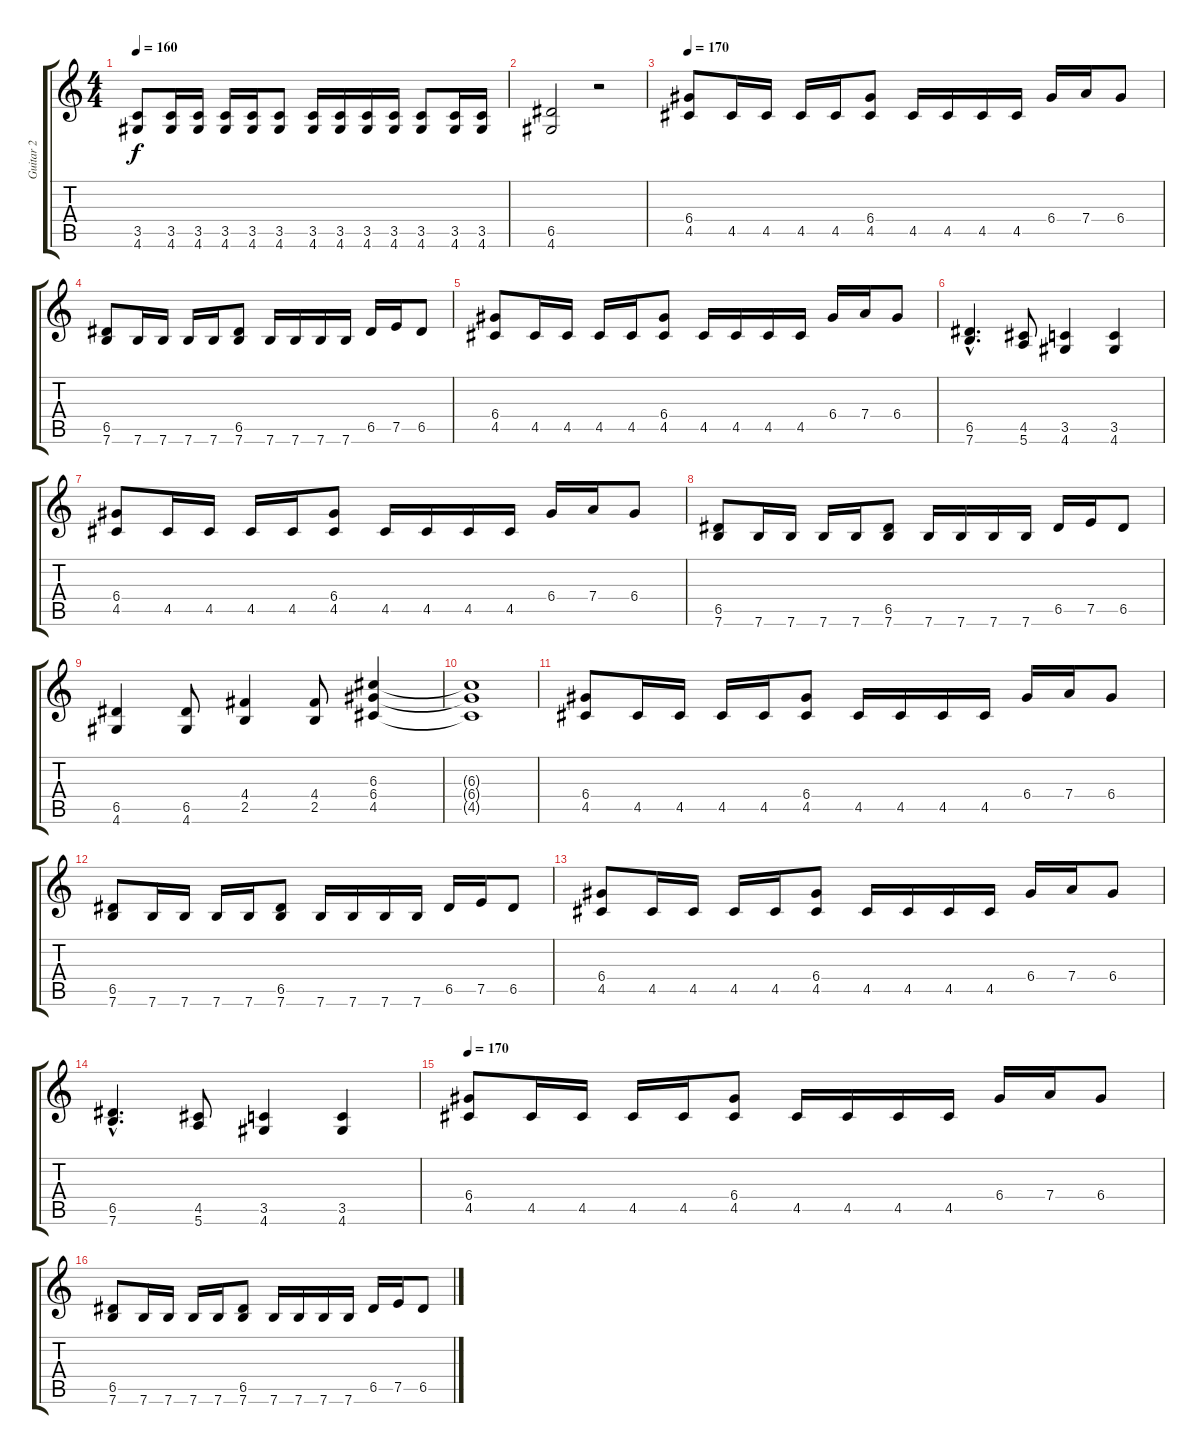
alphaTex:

\track ("Guitar 2" "Guitar 2") {instrument distortionguitar}
\staff {score tabs}
\tuning (E4 B3 G3 D3 A2 E2) {hide}
\ts (4 4)
\tempo 160
\clef g2
\ks c
(3.5 4.6).8{dy f} (3.5 4.6).16 (3.5 4.6).16 (3.5 4.6).16 (3.5 4.6).16 (3.5 4.6).8 (3.5 4.6).16 (3.5 4.6).16 (3.5 4.6).16 (3.5 4.6).16 (3.5 4.6).8 (3.5 4.6).16 (3.5 4.6).16 |
(6.5 4.6).2 r.2 |
\tempo 165
\tempo 170
(6.4 4.5).8 4.5.16 4.5.16 4.5.16 4.5.16 (6.4 4.5).8 4.5.16 4.5.16 4.5.16 4.5.16 6.4.16 7.4.16 6.4.8 |
(6.5 7.6).8 7.6.16 7.6.16 7.6.16 7.6.16 (6.5 7.6).8 7.6.16 7.6.16 7.6.16 7.6.16 6.5.16 7.5.16 6.5.8 |
(6.4 4.5).8 4.5.16 4.5.16 4.5.16 4.5.16 (6.4 4.5).8 4.5.16 4.5.16 4.5.16 4.5.16 6.4.16 7.4.16 6.4.8 |
(6.5{hac} 7.6{hac}).4{d} (4.5 5.6).8 (3.5 4.6).4 (3.5 4.6).4 |
(6.4 4.5).8 4.5.16 4.5.16 4.5.16 4.5.16 (6.4 4.5).8 4.5.16 4.5.16 4.5.16 4.5.16 6.4.16 7.4.16 6.4.8 |
(6.5 7.6).8 7.6.16 7.6.16 7.6.16 7.6.16 (6.5 7.6).8 7.6.16 7.6.16 7.6.16 7.6.16 6.5.16 7.5.16 6.5.8 |
(6.5 4.6).4 (6.5 4.6).8 (4.4 2.5).4 (4.4 2.5).8 (6.3 6.4 4.5).4 |
(6.3{t} 6.4{t} 4.5{t}).1 |
(6.4 4.5).8 4.5.16 4.5.16 4.5.16 4.5.16 (6.4 4.5).8 4.5.16 4.5.16 4.5.16 4.5.16 6.4.16 7.4.16 6.4.8 |
(6.5 7.6).8 7.6.16 7.6.16 7.6.16 7.6.16 (6.5 7.6).8 7.6.16 7.6.16 7.6.16 7.6.16 6.5.16 7.5.16 6.5.8 |
(6.4 4.5).8 4.5.16 4.5.16 4.5.16 4.5.16 (6.4 4.5).8 4.5.16 4.5.16 4.5.16 4.5.16 6.4.16 7.4.16 6.4.8 |
(6.5{hac} 7.6{hac}).4{d} (4.5 5.6).8 (3.5 4.6).4 (3.5 4.6).4 |
\tempo 170
(6.4 4.5).8 4.5.16 4.5.16 4.5.16 4.5.16 (6.4 4.5).8 4.5.16 4.5.16 4.5.16 4.5.16 6.4.16 7.4.16 6.4.8 |
(6.5 7.6).8 7.6.16 7.6.16 7.6.16 7.6.16 (6.5 7.6).8 7.6.16 7.6.16 7.6.16 7.6.16 6.5.16 7.5.16 6.5.8
